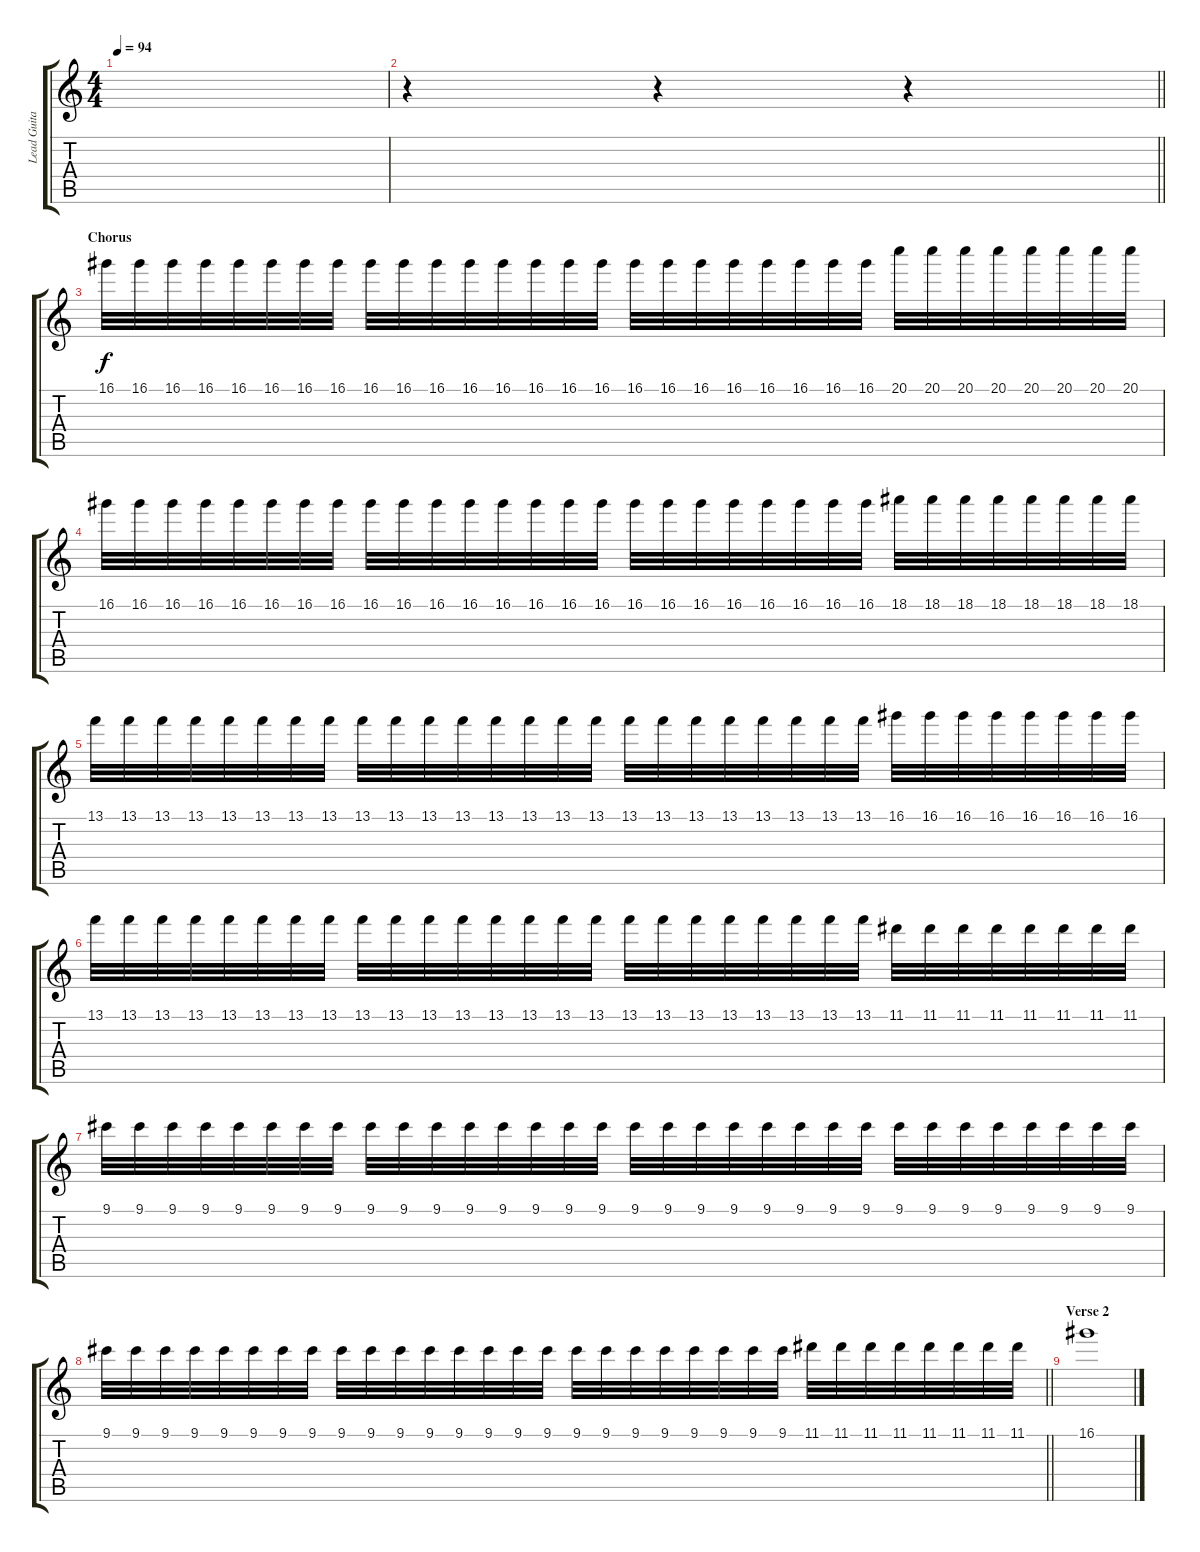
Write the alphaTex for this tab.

\track ("Lead Guitar" "Lead Guita") {instrument overdrivenguitar}
\staff {score tabs}
\tuning (E4 B3 G3 D3 A2 E2) {hide}
\ts (4 4)
\tempo 94
\clef g2
\ks c
|
\barLineRight lightlight
r.4 r.4 r.4 |
\section ("" "Chorus")
16.1.32 16.1.32 16.1.32 16.1.32 16.1.32 16.1.32 16.1.32 16.1.32 16.1.32 16.1.32 16.1.32 16.1.32 16.1.32 16.1.32 16.1.32 16.1.32 16.1.32 16.1.32 16.1.32 16.1.32 16.1.32 16.1.32 16.1.32 16.1.32 20.1.32 20.1.32 20.1.32 20.1.32 20.1.32 20.1.32 20.1.32 20.1.32 |
16.1.32 16.1.32 16.1.32 16.1.32 16.1.32 16.1.32 16.1.32 16.1.32 16.1.32 16.1.32 16.1.32 16.1.32 16.1.32 16.1.32 16.1.32 16.1.32 16.1.32 16.1.32 16.1.32 16.1.32 16.1.32 16.1.32 16.1.32 16.1.32 18.1.32 18.1.32 18.1.32 18.1.32 18.1.32 18.1.32 18.1.32 18.1.32 |
13.1.32 13.1.32 13.1.32 13.1.32 13.1.32 13.1.32 13.1.32 13.1.32 13.1.32 13.1.32 13.1.32 13.1.32 13.1.32 13.1.32 13.1.32 13.1.32 13.1.32 13.1.32 13.1.32 13.1.32 13.1.32 13.1.32 13.1.32 13.1.32 16.1.32 16.1.32 16.1.32 16.1.32 16.1.32 16.1.32 16.1.32 16.1.32 |
13.1.32 13.1.32 13.1.32 13.1.32 13.1.32 13.1.32 13.1.32 13.1.32 13.1.32 13.1.32 13.1.32 13.1.32 13.1.32 13.1.32 13.1.32 13.1.32 13.1.32 13.1.32 13.1.32 13.1.32 13.1.32 13.1.32 13.1.32 13.1.32 11.1.32 11.1.32 11.1.32 11.1.32 11.1.32 11.1.32 11.1.32 11.1.32 |
9.1.32 9.1.32 9.1.32 9.1.32 9.1.32 9.1.32 9.1.32 9.1.32 9.1.32 9.1.32 9.1.32 9.1.32 9.1.32 9.1.32 9.1.32 9.1.32 9.1.32 9.1.32 9.1.32 9.1.32 9.1.32 9.1.32 9.1.32 9.1.32 9.1.32 9.1.32 9.1.32 9.1.32 9.1.32 9.1.32 9.1.32 9.1.32 |
\barLineRight lightlight
9.1.32 9.1.32 9.1.32 9.1.32 9.1.32 9.1.32 9.1.32 9.1.32 9.1.32 9.1.32 9.1.32 9.1.32 9.1.32 9.1.32 9.1.32 9.1.32 9.1.32 9.1.32 9.1.32 9.1.32 9.1.32 9.1.32 9.1.32 9.1.32 11.1.32 11.1.32 11.1.32 11.1.32 11.1.32 11.1.32 11.1.32 11.1.32 |
\section ("" "Verse 2")
16.1.1
